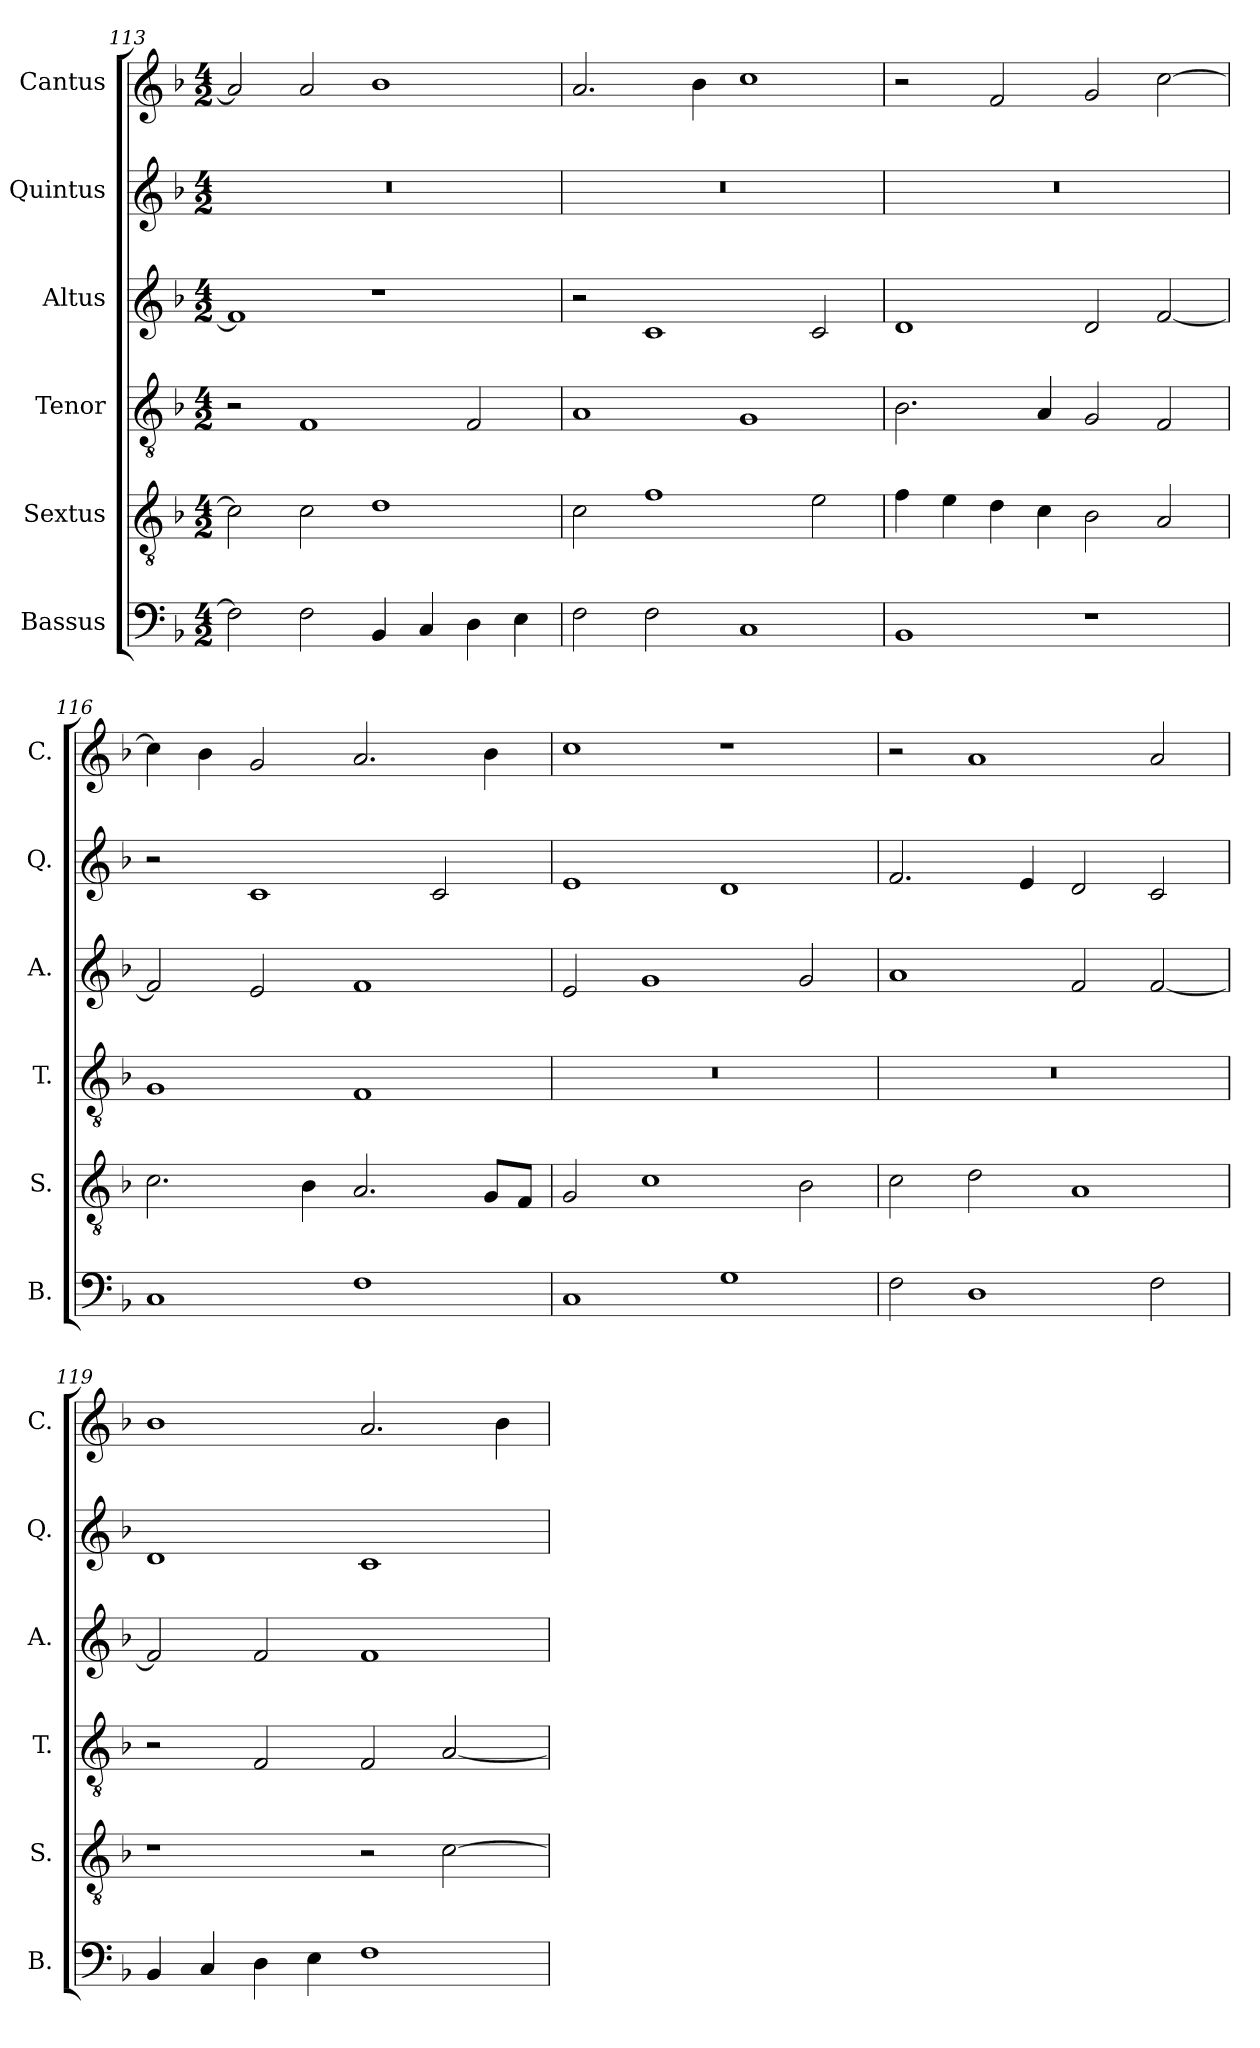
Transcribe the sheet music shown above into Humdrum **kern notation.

**kern	**kern	**kern	**kern	**kern	**kern
*part6	*part5	*part4	*part3	*part2	*part1
*staff6	*staff5	*staff4	*staff3	*staff2	*staff1
*I"Bassus	*I"Sextus	*I"Tenor	*I"Altus	*I"Quintus	*I"Cantus
*I'B.	*I'S.	*I'T.	*I'A.	*I'Q.	*I'C.
*clefF4	*clefGv2	*clefGv2	*clefG2	*clefG2	*clefG2
*k[b-]	*k[b-]	*k[b-]	*k[b-]	*k[b-]	*k[b-]
*M4/2	*M4/2	*M4/2	*M4/2	*M4/2	*M4/2
=113	=113	=113	=113	=113	=113
2F\]	2c\]	2r	1f]	0r	2a/]
2F\	2c\	1F	.	.	2a/
4BB-/	1d	.	1r	.	1b-
4C/	.	.	.	.	.
4D\	.	2F/	.	.	.
4E\	.	.	.	.	.
=114	=114	=114	=114	=114	=114
2F\	2c\	1A	2r	0r	2.a/
2F\	1f	.	1c	.	.
.	.	.	.	.	4b-\
1C	.	1G	.	.	1cc
.	2e\	.	2c/	.	.
=115	=115	=115	=115	=115	=115
1BB-	4f\	2.B-\	1d	0r	2r
.	4e\	.	.	.	.
.	4d\	.	.	.	2f/
.	4c\	4A/	.	.	.
1r	2B-\	2G/	2d/	.	2g/
.	2A/	2F/	[2f/	.	[2cc\
=116	=116	=116	=116	=116	=116
1C	2.c\	1G	2f/]	2r	4cc\]
.	.	.	.	.	4b-\
.	.	.	2e/	1c	2g/
.	4B-\	.	.	.	.
1F	2.A/	1F	1f	.	2.a/
.	.	.	.	2c/	.
.	8G/L	.	.	.	4b-\
.	8F/J	.	.	.	.
=117	=117	=117	=117	=117	=117
1C	2G/	0r	2e/	1e	1cc
.	1c	.	1g	.	.
1G	.	.	.	1d	1r
.	2B-\	.	2g/	.	.
!!LO:LB:g=z
=118	=118	=118	=118	=118	=118
2F\	2c\	0r	1a	2.f/	2r
1D	2d\	.	.	.	1a
.	.	.	.	4e/	.
.	1A	.	2f/	2d/	.
2F\	.	.	[2f/	2c/	2a/
=119	=119	=119	=119	=119	=119
4BB-/	1r	2r	2f/]	1d	1b-
4C/	.	.	.	.	.
4D\	.	2F/	2f/	.	.
4E\	.	.	.	.	.
1F	2r	2F/	1f	1c	2.a/
.	[2c\	[2A/	.	.	.
.	.	.	.	.	4b-\
=	=	=	=	=	=
*-	*-	*-	*-	*-	*-
